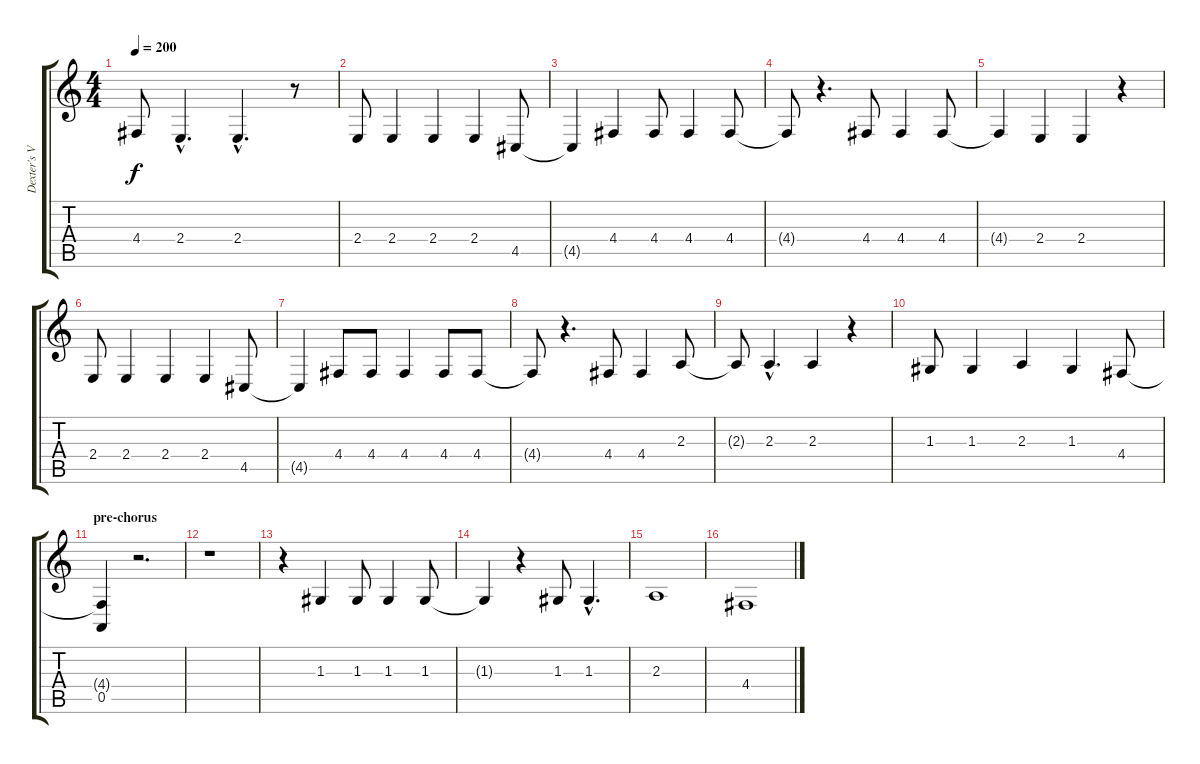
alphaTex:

\track ("Dexter's Vocal" "Dexter's V") {instrument oboe}
\staff {score tabs}
\tuning (E4 B3 G3 D3 A2 E2) {hide}
\ts (4 4)
\tempo 200
\clef g2
\ks c
4.4{t}.8{dy f} 2.4{hac}.4{d} 2.4{hac}.4{d} r.8 |
2.4.8 2.4.4 2.4.4 2.4.4 4.5.8 |
4.5{t}.4 4.4.4 4.4.8 4.4.4 4.4.8 |
4.4{t}.8 r.4{d} 4.4.8 4.4.4 4.4.8 |
4.4{t}.4 2.4.4 2.4.4 r.4 |
2.4.8 2.4.4 2.4.4 2.4.4 4.5.8 |
4.5{t}.4 4.4.8 4.4.8 4.4.4 4.4.8 4.4.8 |
4.4{t}.8 r.4{d} 4.4.8 4.4.4 2.3.8 |
2.3{t}.8 2.3{hac}.4{d} 2.3.4 r.4 |
1.3.8 1.3.4 2.3.4 1.3.4 4.4.8 |
\section ("" "pre-chorus")
(4.4{t} 0.5).4 r.2{d} |
r.1 |
r.4 1.3.4 1.3.8 1.3.4 1.3.8 |
1.3{t}.4 r.4 1.3.8 1.3{hac}.4{d} |
2.3.1 |
4.4.1
